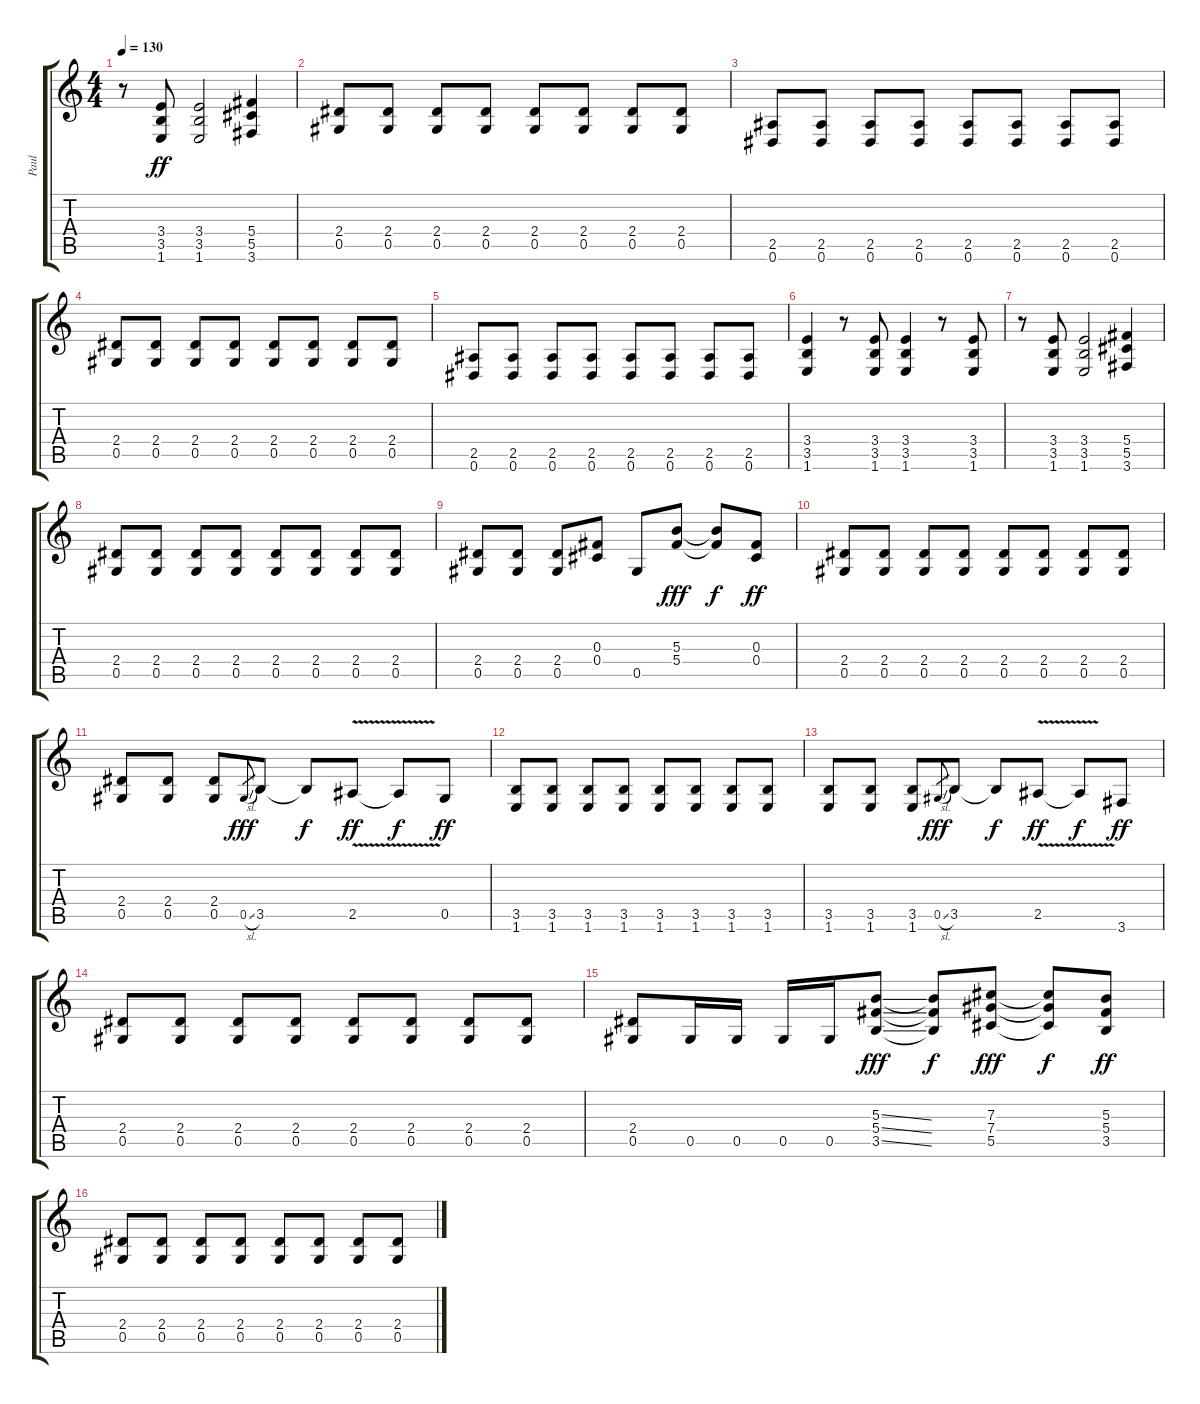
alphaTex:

\track ("Paul" "Paul") {instrument overdrivenguitar}
\staff {score tabs}
\tuning (Eb4 Bb3 Gb3 Db3 Ab2 Eb2) {hide}
\ts (4 4)
\tempo 130
\clef g2
\ks c
r.8{dy ff} (3.4 3.5 1.6).8 (3.4 3.5 1.6).2 (5.4 5.5 3.6).4 |
(2.4 0.5).8 (2.4 0.5).8 (2.4 0.5).8 (2.4 0.5).8 (2.4 0.5).8 (2.4 0.5).8 (2.4 0.5).8 (2.4 0.5).8 |
(2.5 0.6).8 (2.5 0.6).8 (2.5 0.6).8 (2.5 0.6).8 (2.5 0.6).8 (2.5 0.6).8 (2.5 0.6).8 (2.5 0.6).8 |
(2.4 0.5).8 (2.4 0.5).8 (2.4 0.5).8 (2.4 0.5).8 (2.4 0.5).8 (2.4 0.5).8 (2.4 0.5).8 (2.4 0.5).8 |
(2.5 0.6).8 (2.5 0.6).8 (2.5 0.6).8 (2.5 0.6).8 (2.5 0.6).8 (2.5 0.6).8 (2.5 0.6).8 (2.5 0.6).8 |
(3.4 3.5 1.6).4 r.8 (3.4 3.5 1.6).8 (3.4 3.5 1.6).4 r.8 (3.4 3.5 1.6).8 |
r.8 (3.4 3.5 1.6).8 (3.4 3.5 1.6).2 (5.4 5.5 3.6).4 |
(2.4 0.5).8 (2.4 0.5).8 (2.4 0.5).8 (2.4 0.5).8 (2.4 0.5).8 (2.4 0.5).8 (2.4 0.5).8 (2.4 0.5).8 |
(2.4 0.5).8 (2.4 0.5).8 (2.4 0.5).8 (0.3 0.4).8 0.5.8 (5.3 5.4).8{dy fff} (5.3{t} 5.4{t}).8{dy f} (0.3 0.4).8{dy ff} |
(2.4 0.5).8 (2.4 0.5).8 (2.4 0.5).8 (2.4 0.5).8 (2.4 0.5).8 (2.4 0.5).8 (2.4 0.5).8 (2.4 0.5).8 |
(2.4 0.5).8 (2.4 0.5).8 (2.4 0.5).8 0.5{sl}.8{gr dy fff} 3.5.8 3.5{t}.8{dy f} 2.5{v}.8{dy ff} 2.5{t}.8{dy f} 0.5.8{dy ff} |
(3.5 1.6).8 (3.5 1.6).8 (3.5 1.6).8 (3.5 1.6).8 (3.5 1.6).8 (3.5 1.6).8 (3.5 1.6).8 (3.5 1.6).8 |
(3.5 1.6).8 (3.5 1.6).8 (3.5 1.6).8 0.5{sl}.8{gr dy fff} 3.5.8 3.5{t}.8{dy f} 2.5{v}.8{dy ff} 2.5{t}.8{dy f} 3.6.8{dy ff} |
(2.4 0.5).8 (2.4 0.5).8 (2.4 0.5).8 (2.4 0.5).8 (2.4 0.5).8 (2.4 0.5).8 (2.4 0.5).8 (2.4 0.5).8 |
(2.4 0.5).8 0.5.16 0.5.16 0.5.16 0.5.16 (5.3{ss} 5.4{ss} 3.5{ss}).8{dy fff} (5.3{t} 5.4{t} 3.5{t}).8{dy f} (7.3 7.4 5.5).8{dy fff} (7.3{t} 7.4{t} 5.5{t}).8{dy f} (5.3 5.4 3.5).8{dy ff} |
(2.4 0.5).8 (2.4 0.5).8 (2.4 0.5).8 (2.4 0.5).8 (2.4 0.5).8 (2.4 0.5).8 (2.4 0.5).8 (2.4 0.5).8
